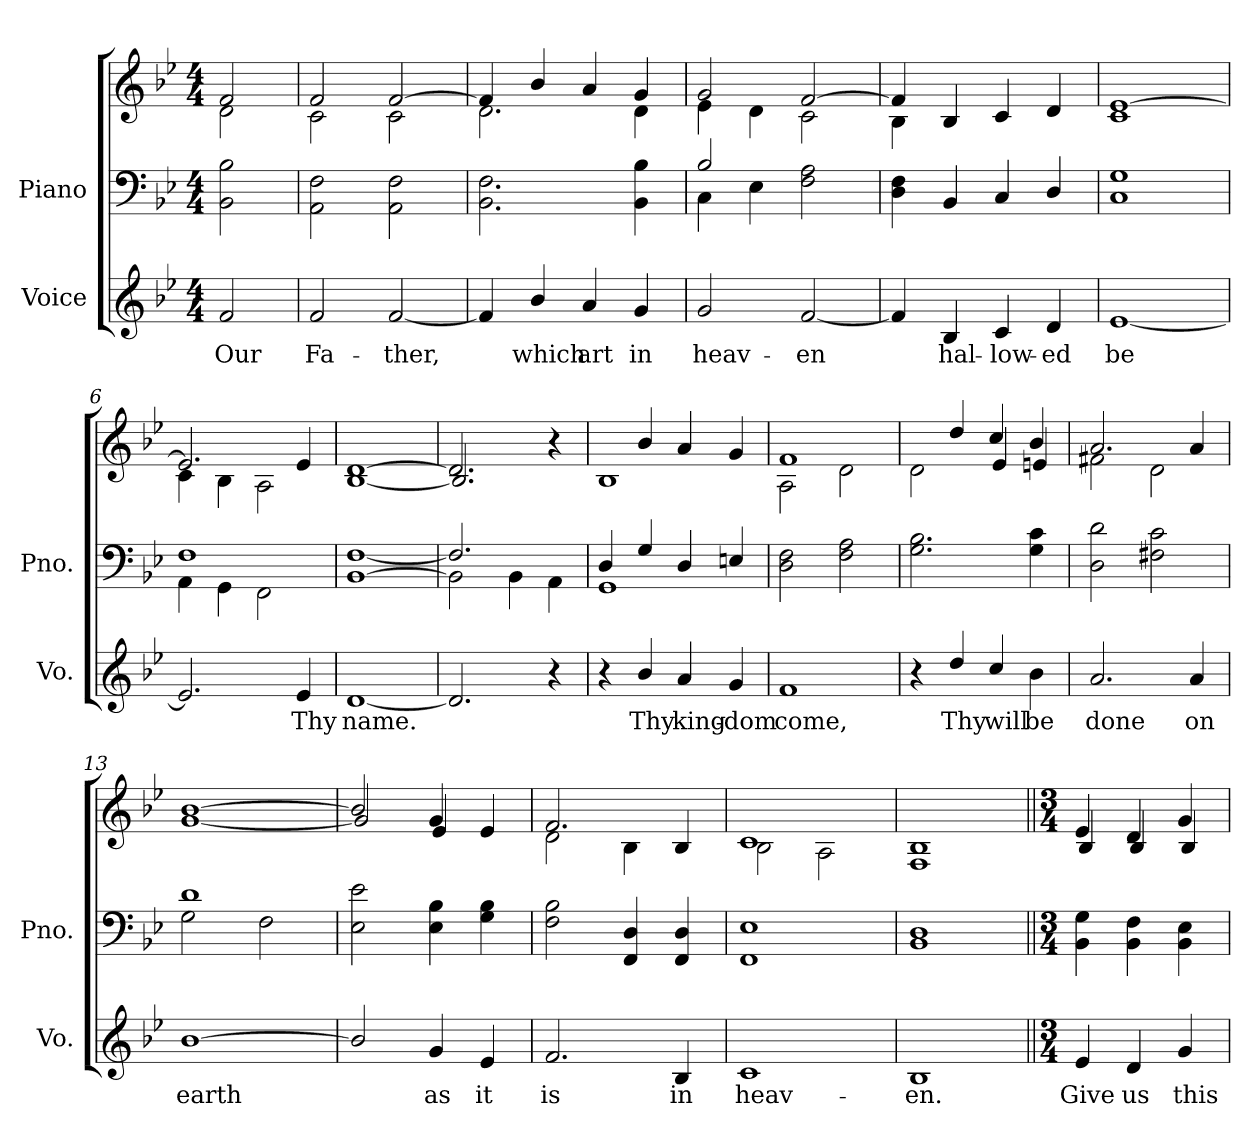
**kern	**text	**kern	**kern
*part2	*part2	*part1	*part1
*staff3	*staff3	*staff2	*staff1
*I"Voice	*	*I"Piano	*
*I'Vo.	*	*I'Pno.	*
*clefG2	*	*clefF4	*clefG2
*k[b-e-]	*	*k[b-e-]	*k[b-e-]
*M4/4	*	*M4/4	*M4/4
*MM84	*	*MM84	*MM84
=	=	=	=
!	!LO:LY:b	!	!
*	*	*^	*^
2f/	Our	2ryy	2BB-\ 2B-\	2f/	2d\
=1	=1	=1	=1	=1	=1
!	!LO:LY:b	!	!	!	!
2f/	Fa-	1ryy	2AA\ 2F\	2f/	2c\
!	!LO:LY:b	!	!	!	!
[2f/	-ther,	.	2AA\ 2F\	[2f/	2c\
=2	=2	=2	=2	=2	=2
4f/]	.	1ryy	2.BB-\ 2.F\	4f/]	2.d\
!	!LO:LY:b	!	!	!	!
4b-/	which	.	.	4b-/	.
!	!LO:LY:b	!	!	!	!
4a/	art	.	.	4a/	.
!	!LO:LY:b	!	!	!	!
4g/	in	.	4BB-\ 4B-\	4g/	4d\
=3	=3	=3	=3	=3	=3
!	!LO:LY:b	!	!	!	!
2g/	heav-	2B-/	4C\	2g/	4e-\
.	.	.	4E-\	.	4d\
!	!LO:LY:b	!	!	!	!
[2f/	-en	2ryy	2F\ 2A\	[2f/	2c\
=4	=4	=4	=4	=4	=4
4f/]	.	1ryy	4D\ 4F\	4f/]	4B-\
!	!LO:LY:b	!	!	!	!
4B-/	hal-	.	4BB-/	4B-/	4ryy
!	!LO:LY:b	!	!	!	!
4c/	-low-	.	4C/	4c/	2ryy
!	!LO:LY:b	!	!	!	!
4d/	-ed	.	4D/	4d/	.
=5	=5	=5	=5	=5	=5
!	!LO:LY:b	!	!	!	!
[1e-	be	1ryy	1C 1G	[1e-	1c
=6	=6	=6	=6	=6	=6
*	*	*	*^	*	*
2.e-/]	.	1ryy	1F	4AA\	2.e-/]	4c\
.	.	.	.	4GG\	.	4B-\
.	.	.	.	2FF\	.	2A\
!	!LO:LY:b	!	!	!	!	!
4e-/	Thy	.	.	.	4e-/	.
=7	=7	=7	=7	=7	=7	=7
!	!LO:LY:b	!	!	!	!	!
[1d	name.	1ryy	[1F	[1BB-	[1d	[1B-
!!LO:LB:g=z	!!
=8	=8	=8	=8	=8	=8	=8
2.d/]	.	1ryy	2.F/]	2BB-\]	2.d/]	2.B-/]
.	.	.	.	4BB-\	.	.
4r	.	.	4rcyy	4AA\	4ryy	4r
=9	=9	=9	=9	=9	=9	=9
4r	.	1ryy	1GG	4D/	4ryy	1B-
!	!LO:LY:b	!	!	!	!	!
4b-/	Thy	.	.	4G/	4b-/	.
!	!LO:LY:b	!	!	!	!	!
4a/	king-	.	.	4D/	4a/	.
!	!LO:LY:b	!	!	!	!	!
4g/	-dom	.	.	4En/	4g/	.
=10	=10	=10	=10	=10	=10	=10
!	!LO:LY:b	!	!	!	!	!
*	*	*	*v	*v	*	*
1f	come,	1ryy	2D\ 2F\	1f	2A\
.	.	.	2F\ 2A\	.	2d\
=11	=11	=11	=11	=11	=11
4r	.	1ryy	2.G\ 2.B-\	4ryy	2d\
!	!LO:LY:b	!	!	!	!
4dd/	Thy	.	.	4dd/	.
!	!LO:LY:b	!	!	!	!
4cc/	will	.	.	4cc/	4e-/
!	!LO:LY:b	!	!	!	!
4b-\	be	.	4G\ 4c\	4b-/	4en/
=12	=12	=12	=12	=12	=12
!	!LO:LY:b	!	!	!	!
2.a/	done	1ryy	2D\ 2d\	2.a/	2f#X\
.	.	.	2F#X\ 2c\	.	2d\
!	!LO:LY:b	!	!	!	!
4a/	on	.	.	4a/	.
*	*	*v	*v	*	*
=13	=13	=13	=13	=13
!	!LO:LY:b	!	!	!
*	*	*^	*	*
*	*	*	*^	*	*
[1b-	earth	1ryy	1d	2G\	[1b-	[1g
.	.	.	.	2F\	.	.
*	*	*	*v	*v	*	*
=14	=14	=14	=14	=14	=14
2b-/]	.	1ryy	2E-\ 2e-\	2b-/]	2g/]
!	!LO:LY:b	!	!	!	!
4g/	as	.	4E-\ 4B-\	4g/	4e-/
!	!LO:LY:b	!	!	!	!
4e-/	it	.	4G\ 4B-\	4e-/	4ryy
=15	=15	=15	=15	=15	=15
!	!LO:LY:b	!	!	!	!
2.f/	is	1ryy	2F\ 2B-\	2.f/	2d\
.	.	.	4FF/ 4D/	.	4B-\
!	!LO:LY:b	!	!	!	!
4B-/	in	.	4FF/ 4D/	4B-/	4ryy
!!LO:LB:g=z	!!
=16	=16	=16	=16	=16	=16
!	!LO:LY:b	!	!	!	!
1c	heav-	1ryy	1FF 1E-	1c	2B-\
.	.	.	.	.	2A\
=17	=17	=17	=17	=17	=17
!	!LO:LY:b	!	!	!	!
1B-	-en.	1ryy	1BB- 1D	1B-	1F
=18||	=18||	=18||	=18||	=18||	=18||
*M3/4	*	*M3/4	*	*M3/4	*
!	!LO:LY:b	!	!	!	!
4e-/	Give	2.ryy	4BB-\ 4G\	4e-/	4B-/
!	!LO:LY:b	!	!	!	!
4d/	us	.	4BB-\ 4F\	4d/	4B-/
!	!LO:LY:b	!	!	!	!
4g/	this	.	4BB-\ 4E-\	4g/	4B-/
*	*	*v	*v	*	*
*	*	*	*v	*v
=	=	=	=
*-	*-	*-	*-
